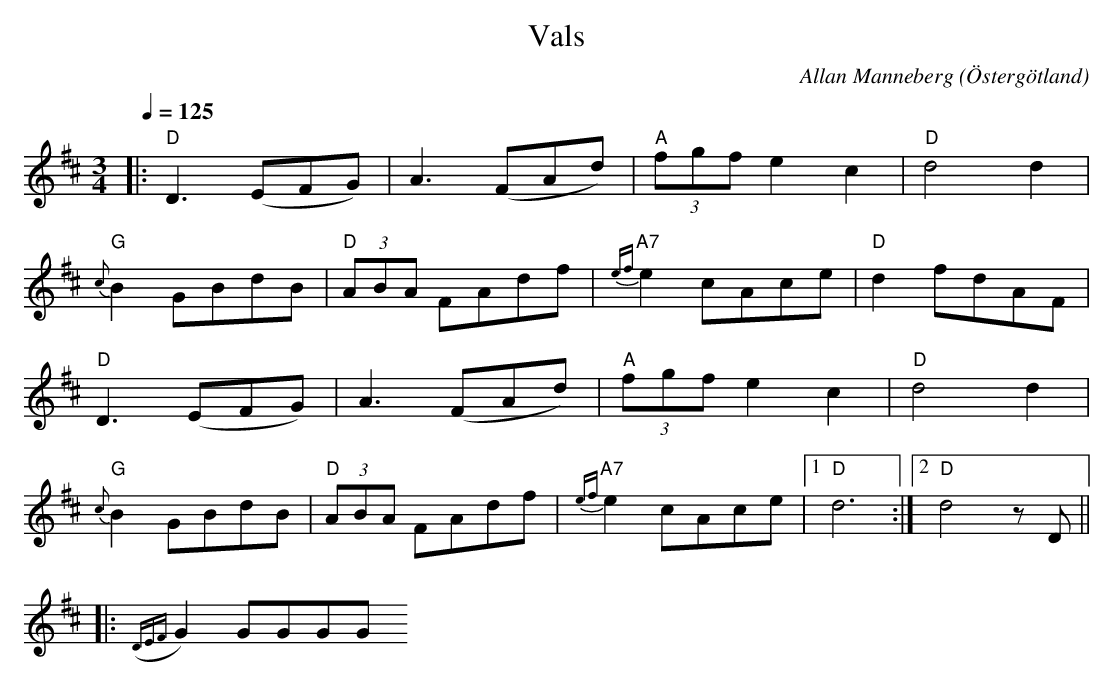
X:1
T:Vals
O:Östergötland
C:Allan Manneberg
Q:1/4=125
M: 3/4
L: 1/8
K: D
|: "D"D3(EFG) | A3(FAd) |"A" (3fgf e2 c2|"D" d4 d2|
"G" {c}B2 GBdB| "D" (3ABA FAdf | "A7" {ef}e2 cAce|"D" d2 fdAF|
"D"D3(EFG) | A3(FAd) |"A" (3fgf e2 c2|"D" d4 d2|
"G" {c}B2 GBdB| "D" (3ABA FAdf | "A7" {ef}e2 cAce|1"D" d6 :|2 "D" d4 z D||
|:({DEF}G2) GGGG
